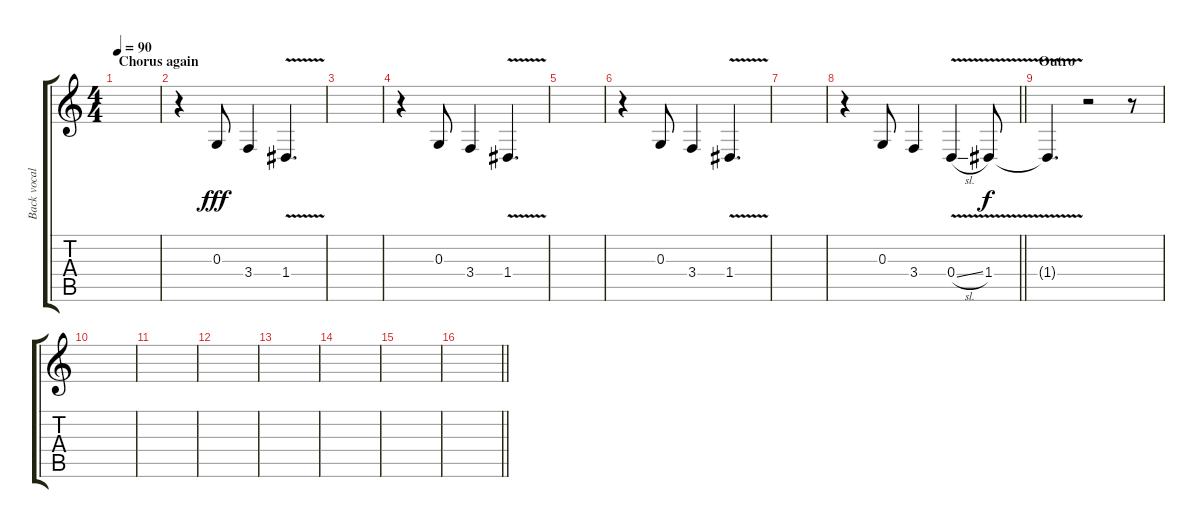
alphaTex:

\track ("Back vocal" "Back vocal") {instrument bassoon}
\staff {score tabs}
\tuning (E4 B3 G3 D3 A2 E2) {hide}
\ts (4 4)
\section ("" "Chorus again")
\tempo 90
\clef g2
\ks c
|
r.4{volume 13 instrument englishhorn} 0.3.8{dy fff} 3.4.4 1.4{v}.4{d} |
|
r.4 0.3.8 3.4.4 1.4{v}.4{d} |
|
r.4 0.3.8 3.4.4 1.4{v}.4{d} |
|
\barLineRight lightlight
r.4 0.3.8 3.4.4 0.4{v sl}.4 1.4{v}.8{dy f} |
\section ("" "Outro")
1.4{t}.4{d} r.2 r.8 |
|
|
|
|
|
|
\barLineRight lightlight
